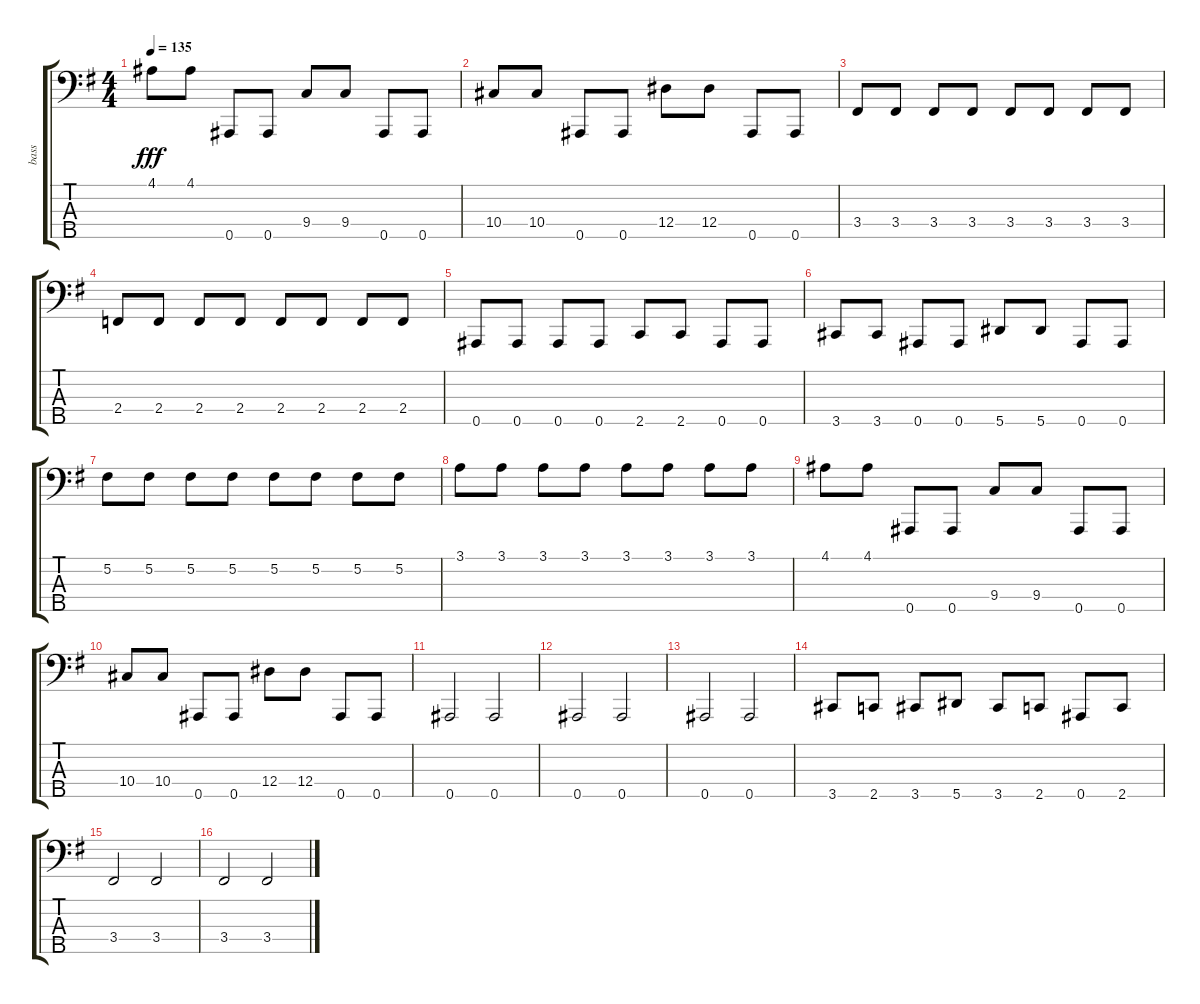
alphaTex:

\track ("bass" "bass") {instrument electricbassfinger}
\staff {score tabs}
\tuning (Gb2 Db2 Ab1 Eb1 Bb0) {hide}
\ts (4 4)
\tempo 135
\clef f4
\ks eminor
4.1.8{dy fff} 4.1.8 0.5.8 0.5.8 9.4.8 9.4.8 0.5.8 0.5.8 |
10.4.8 10.4.8 0.5.8 0.5.8 12.4.8 12.4.8 0.5.8 0.5.8 |
3.4.8 3.4.8 3.4.8 3.4.8 3.4.8 3.4.8 3.4.8 3.4.8 |
2.4.8 2.4.8 2.4.8 2.4.8 2.4.8 2.4.8 2.4.8 2.4.8 |
0.5.8 0.5.8 0.5.8 0.5.8 2.5.8 2.5.8 0.5.8 0.5.8 |
3.5.8 3.5.8 0.5.8 0.5.8 5.5.8 5.5.8 0.5.8 0.5.8 |
5.2.8 5.2.8 5.2.8 5.2.8 5.2.8 5.2.8 5.2.8 5.2.8 |
3.1.8 3.1.8 3.1.8 3.1.8 3.1.8 3.1.8 3.1.8 3.1.8 |
4.1.8 4.1.8 0.5.8 0.5.8 9.4.8 9.4.8 0.5.8 0.5.8 |
10.4.8 10.4.8 0.5.8 0.5.8 12.4.8 12.4.8 0.5.8 0.5.8 |
0.5.2 0.5.2 |
0.5.2 0.5.2 |
0.5.2 0.5.2 |
3.5.8 2.5.8 3.5.8 5.5.8 3.5.8 2.5.8 0.5.8 2.5.8 |
3.4.2 3.4.2 |
3.4.2 3.4.2
